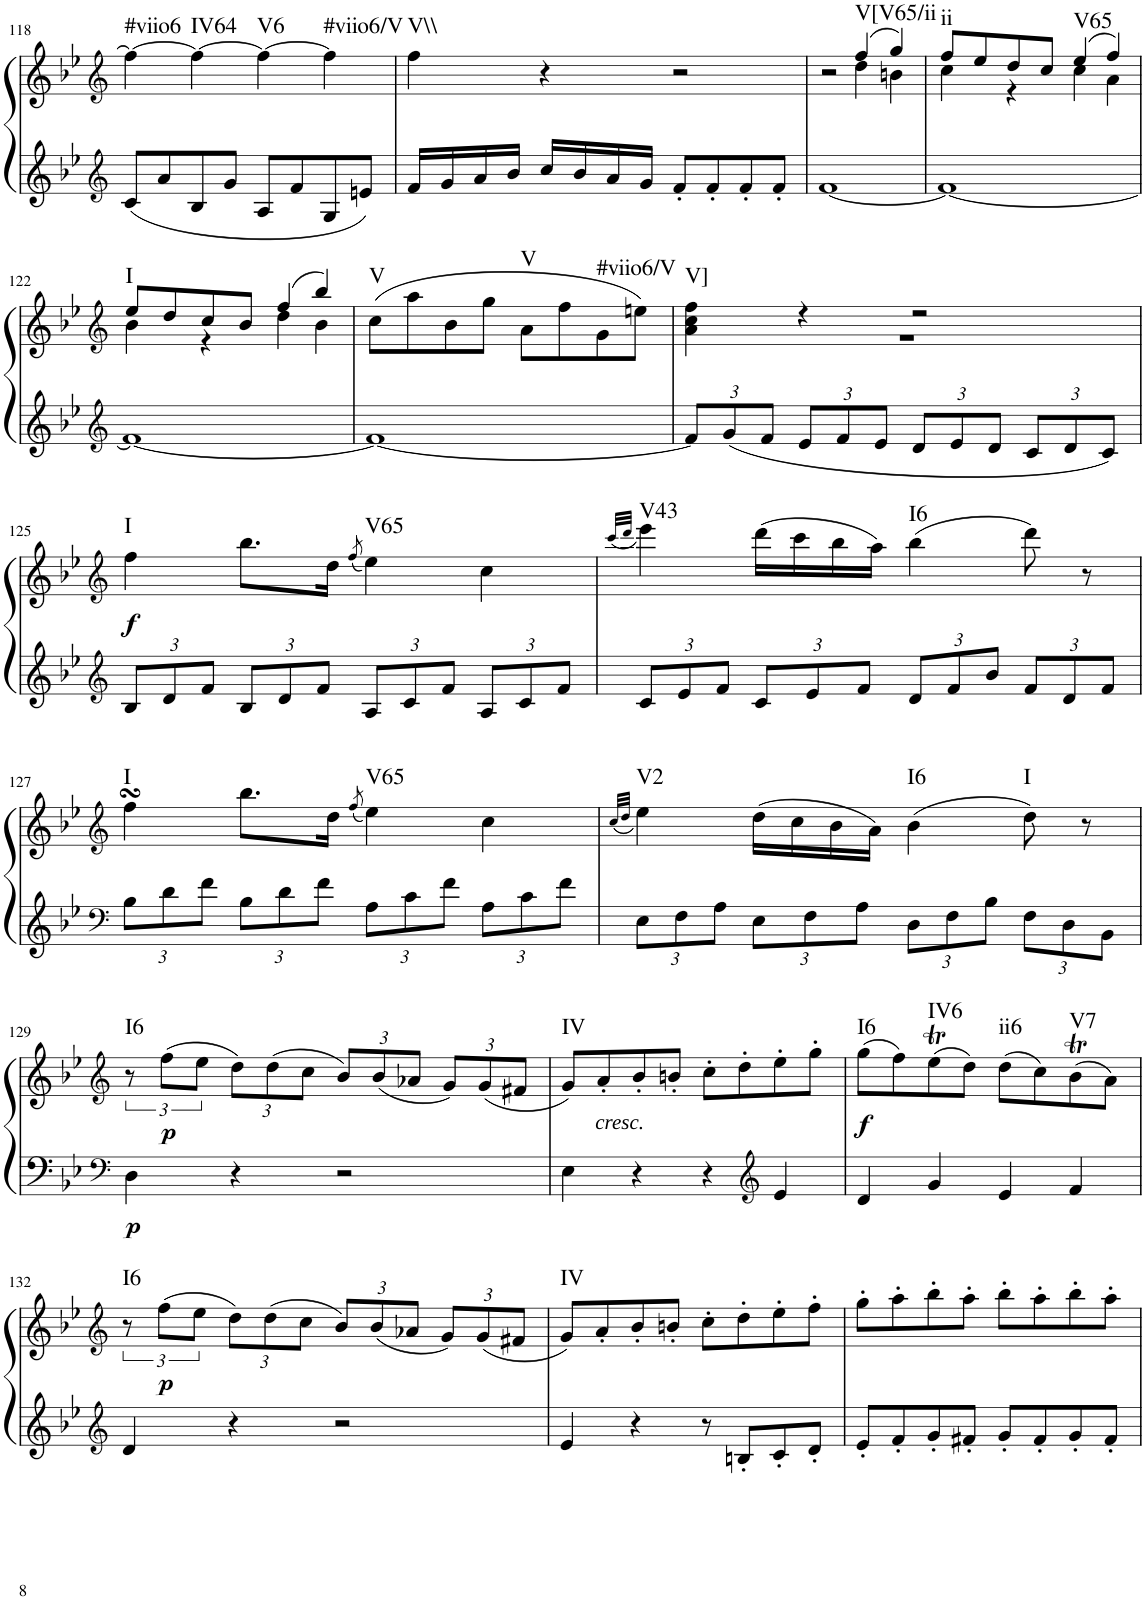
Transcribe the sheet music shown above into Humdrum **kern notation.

**kern	**kern	**dynam	**harte
*part1	*part1	*part1	*part1
*staff2	*staff1	*staff1/2	*
*I"Klavier linke Hand	*	*	*
!!LO:PB:g=z
*clefG2	*clefG2	*	*
*k[b-e-]	*k[b-e-]	*	*
*M2/2	*M2/2	*	*
=118	=118	=118	=118
!	!	!	!LO:H:kt=#viio6
8c/L	4ff\_	.	N
8a/	.	.	.
!	!	!	!LO:H:kt=IV64
8B-/	4ff\_	.	N
8g/J	.	.	.
!	!	!	!LO:H:kt=V6
8A/L	4ff\_	.	N
8f/	.	.	.
!	!	!	!LO:H:kt=#viio6/V
8G/	4ff\]	.	N
8en/J	.	.	.
=119	=119	=119	=119
!	!	!	!LO:H:kt=V\\
16f/LL	4ff\	.	N
16g/	.	.	.
16a/	.	.	.
16b-/JJ	.	.	.
16cc/LL	4r	.	.
16b-/	.	.	.
16a/	.	.	.
16g/JJ	.	.	.
8f'/L	2r	.	.
8f'/	.	.	.
8f'/	.	.	.
8f'/J	.	.	.
=120	=120	=120	=120
*	*^	*	*
[1f	2r	2ryy	.	.
!	!	!	!	!LO:H:kt=V[V65/ii
.	(4ff/	4dd\	.	N
.	4gg/)	4bn\	.	.
=121	=121	=121	=121	=121
!	!	!	!	!LO:H:kt=ii
1f_	8ff/L	4cc\	.	N
.	8ee-/	.	.	.
.	8dd/	4r	.	.
.	8cc/J	.	.	.
!	!	!	!	!LO:H:kt=V65
.	(4ee-/	4cc\	.	N
.	4ff/)	4a\	.	.
!!LO:LB:g=z	!!
=122	=122	=122	=122	=122
*clefG2	*clefG2	*	*	*
!	!	!	!	!LO:H:kt=I
1f_	8ee-/L	4b-\	.	N
.	8dd/	.	.	.
.	8cc/	4r	.	.
.	8b-/J	.	.	.
.	(4ff/	4dd\	.	.
.	4bb-/)	4b-\	.	.
=123	=123	=123	=123	=123
!	!	!	!	!LO:H:kt=V
*	*v	*v	*	*
1f_	(8cc\L	.	N
.	8aa\	.	.
.	8b-\	.	.
.	8gg\J	.	.
!	!	!	!LO:H:kt=V
.	8a\L	.	N
.	8ff\	.	.
!	!	!	!LO:H:kt=#viio6/V
.	8g\	.	N
.	8een\J)	.	.
=124	=124	=124	=124
*Xbrackettup	*	*	*
*	*^	*	*
!	!	!	!	!LO:H:kt=V]
12f/L]	4a\ 4cc\ 4ff\	1r	.	N
12g/	.	.	.	.
12f/J	.	.	.	.
12e-/L	4r	.	.	.
12f/	.	.	.	.
12e-/J	.	.	.	.
12d/L	2r	.	.	.
12e-/	.	.	.	.
12d/J	.	.	.	.
12c/L	.	.	.	.
12d/	.	.	.	.
12c/J	.	.	.	.
*	*v	*v	*	*
!!LO:LB:g=z
=125	=125	=125	=125
*clefG2	*clefG2	*	*
!	!	!LO:DY:b	!LO:H:kt=I
12B-/L	4ff\	f	N
12d/	.	.	.
12f/J	.	.	.
12B-/L	8.bb-\L	.	.
12d/	.	.	.
12f/J	.	.	.
.	16dd\Jk	.	.
.	(8qff/	.	.
!	!	!	!LO:H:kt=V65
12A/L	4ee-\)	.	N
12c/	.	.	.
12f/J	.	.	.
12A/L	4cc\	.	.
12c/	.	.	.
12f/J	.	.	.
=126	=126	=126	=126
.	(32qccc/LLL	.	.
.	32qddd/JJJ	.	.
!	!	!	!LO:H:kt=V43
12c/L	4eee-\)	.	N
12e-/	.	.	.
12f/J	.	.	.
12c/L	(16ddd\LL	.	.
.	16ccc\	.	.
12e-/	.	.	.
.	16bb-\	.	.
12f/J	.	.	.
.	16aa\JJ)	.	.
!	!	!	!LO:H:kt=I6
12d/L	(4bb-\	.	N
12f/	.	.	.
12b-/J	.	.	.
12f/L	8ddd\)	.	.
12d/	.	.	.
.	8r	.	.
12f/J	.	.	.
!!LO:LB:g=z
=127	=127	=127	=127
*clefF4	*clefG2	*	*
!	!	!	!LO:H:kt=I
12B-\L	4ffsSSS\	.	N
12d\	.	.	.
12f\J	.	.	.
12B-\L	8.bb-\L	.	.
12d\	.	.	.
12f\J	.	.	.
.	16dd\Jk	.	.
.	(8qff/	.	.
!	!	!	!LO:H:kt=V65
12A\L	4ee-\)	.	N
12c\	.	.	.
12f\J	.	.	.
12A\L	4cc\	.	.
12c\	.	.	.
12f\J	.	.	.
=128	=128	=128	=128
.	(32qcc/LLL	.	.
.	32qdd/JJJ	.	.
!	!	!	!LO:H:kt=V2
12E-\L	4ee-\)	.	N
12F\	.	.	.
12A\J	.	.	.
12E-\L	(16dd\LL	.	.
.	16cc\	.	.
12F\	.	.	.
.	16b-\	.	.
12A\J	.	.	.
.	16a\JJ)	.	.
!	!	!	!LO:H:kt=I6
12D\L	(4b-\	.	N
12F\	.	.	.
12B-\J	.	.	.
!	!	!	!LO:H:kt=I
12F\L	8dd\)	.	N
12D\	.	.	.
.	8r	.	.
12BB-\J	.	.	.
!!LO:LB:g=z
=129	=129	=129	=129
*clefF4	*clefG2	*	*
!	!	!LO:DY:b=2	!LO:H:kt=I6
4D\	12r	p	N
!	!	!LO:DY:b	!
.	(12ff\L	p	.
.	12ee-\J	.	.
*	*Xbrackettup	*	*
4r	12dd\L)	.	.
.	(12dd\	.	.
.	12cc\J	.	.
2r	12b-/L)	.	.
.	(12b-/	.	.
.	12a-X/J	.	.
.	12g/L)	.	.
.	(12g/	.	.
.	12f#X/J	.	.
=130	=130	=130	=130
!	!	!	!LO:H:kt=IV
4E-\	8g/L)	.	N
!	!LO:TX:b:i:t=cresc.	!	!
.	8a'/	.	.
4r	8b-'/	.	.
.	8bn'/J	.	.
4r	8cc'\L	.	.
.	8dd'\	.	.
*clefG2	*	*	*
4e-/	8ee-'\	.	.
.	8gg'\J	.	.
=131	=131	=131	=131
!	!	!LO:DY:b	!LO:H:kt=I6
4d/	(8gg\L	f	N
.	8ff\)	.	.
!	!	!	!LO:H:kt=IV6
4g/	(8ee-T\	.	N
.	8dd\J)	.	.
!	!	!	!LO:H:kt=ii6
4e-/	(8dd\L	.	N
.	8cc\)	.	.
!	!	!	!LO:H:kt=V7
4f/	(8b-T\	.	N
.	8a\J)	.	.
!!LO:LB:g=z
=132	=132	=132	=132
*clefG2	*clefG2	*	*
*	*brackettup	*	*
!	!	!	!LO:H:kt=I6
4d/	12r	.	N
!	!	!LO:DY:b	!
.	(12ff\L	p	.
.	12ee-\J	.	.
*	*Xbrackettup	*	*
4r	12dd\L)	.	.
.	(12dd\	.	.
.	12cc\J	.	.
2r	12b-/L)	.	.
.	(12b-/	.	.
.	12a-X/J	.	.
.	12g/L)	.	.
.	(12g/	.	.
.	12f#X/J	.	.
=133	=133	=133	=133
!	!	!	!LO:H:kt=IV
4e-/	8g/L)	.	N
.	8a'/	.	.
4r	8b-'/	.	.
.	8bn'/J	.	.
8r	8cc'\L	.	.
8Bn'/L	8dd'\	.	.
8c'/	8ee-'\	.	.
8d'/J	8ff'\J	.	.
=134	=134	=134	=134
8e-'/L	8gg'\L	.	.
8f'/	8aa'\	.	.
8g'/	8bb-'\	.	.
8f#X'/J	8aa'\J	.	.
8g'/L	8bb-'\L	.	.
8f#'/	8aa'\	.	.
8g'/	8bb-'\	.	.
8f#'/J	8aa'\J	.	.
=	=	=	=
*-	*-	*-	*-
